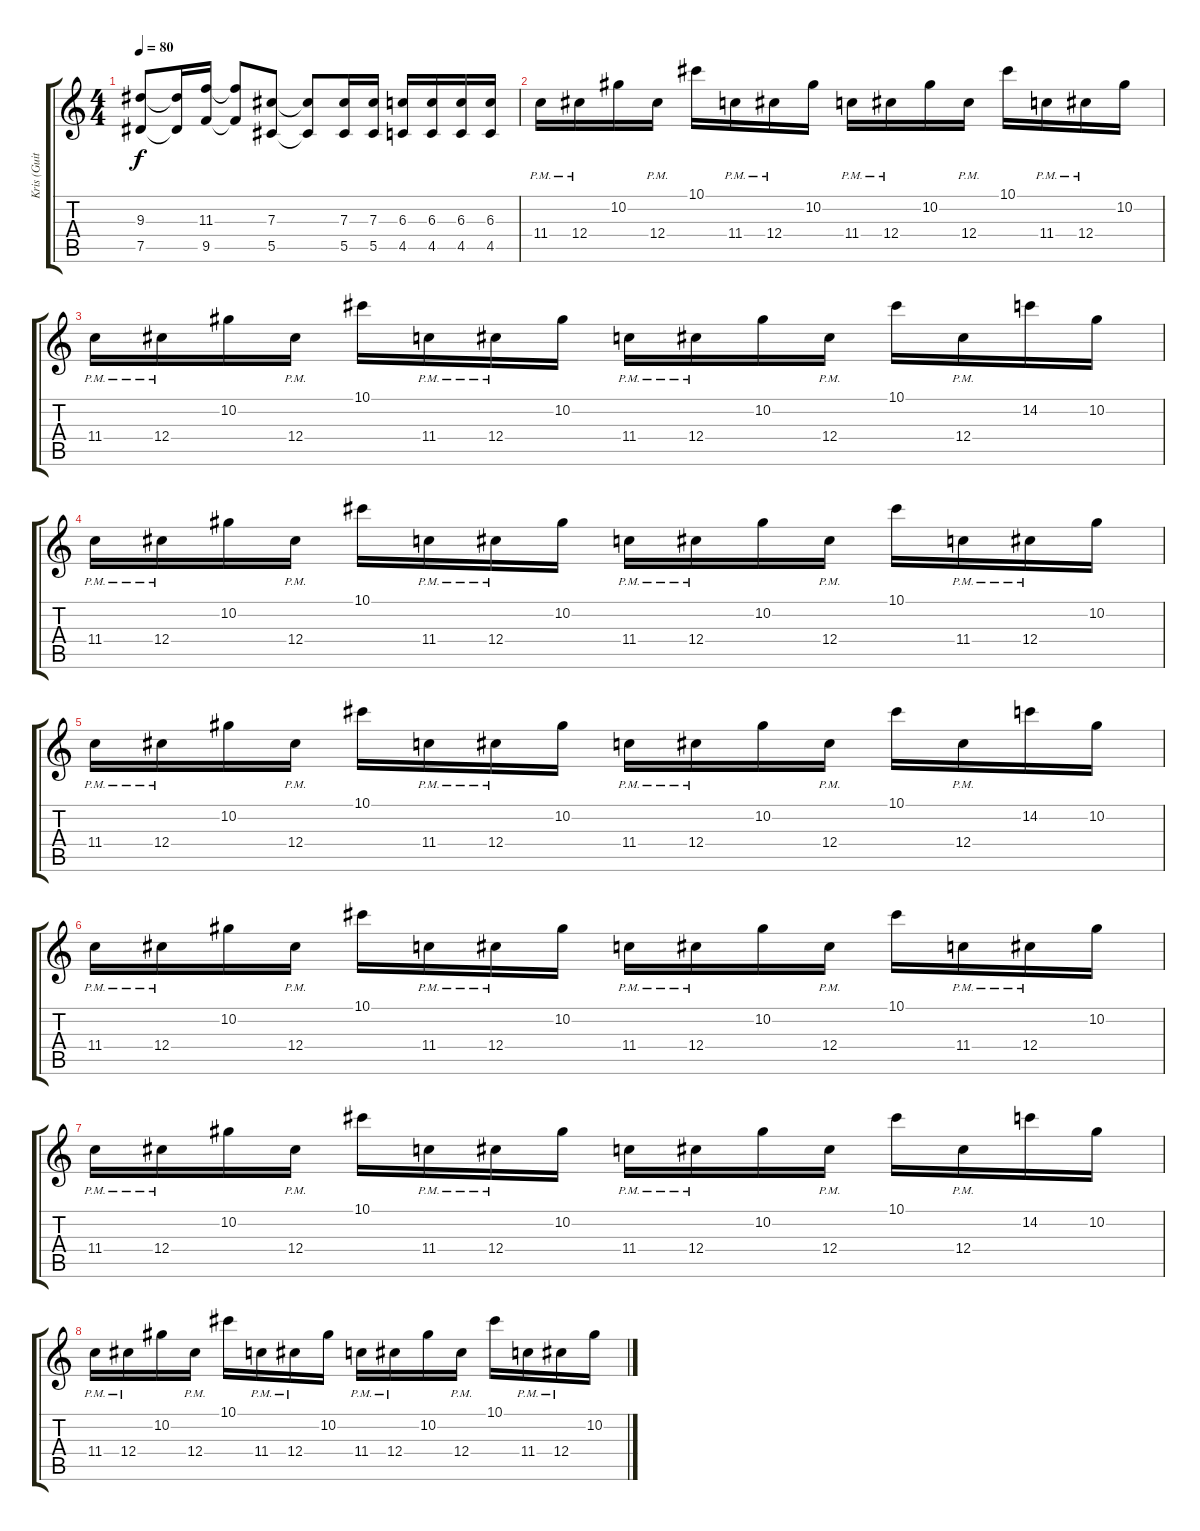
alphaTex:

\track ("Kris (Guitar 2)" "Kris (Guit") {instrument distortionguitar}
\staff {score tabs}
\tuning (Eb4 Bb3 Gb3 Db3 Ab2 Db2) {hide}
\ts (4 4)
\tempo 80
\clef g2
\ks c
(9.3 7.5).8{dy f} (9.3{t} 7.5{t}).16 (11.3 9.5).16 (11.3{t} 9.5{t}).8 (7.3 5.5).8 (7.3{t} 5.5{t}).8 (7.3 5.5).16 (7.3 5.5).16 (6.3 4.5).16 (6.3 4.5).16 (6.3 4.5).16 (6.3 4.5).16 |
11.4{pm}.16{volume 13} 12.4{pm}.16 10.2.16 12.4{pm}.16 10.1.16 11.4{pm}.16 12.4{pm}.16 10.2.16 11.4{pm}.16 12.4{pm}.16 10.2.16 12.4{pm}.16 10.1.16 11.4{pm}.16 12.4{pm}.16 10.2.16 |
11.4{pm}.16 12.4{pm}.16 10.2.16 12.4{pm}.16 10.1.16 11.4{pm}.16 12.4{pm}.16 10.2.16 11.4{pm}.16 12.4{pm}.16 10.2.16 12.4{pm}.16 10.1.16 12.4{pm}.16 14.2.16 10.2.16 |
11.4{pm}.16 12.4{pm}.16 10.2.16 12.4{pm}.16 10.1.16 11.4{pm}.16 12.4{pm}.16 10.2.16 11.4{pm}.16 12.4{pm}.16 10.2.16 12.4{pm}.16 10.1.16 11.4{pm}.16 12.4{pm}.16 10.2.16 |
11.4{pm}.16 12.4{pm}.16 10.2.16 12.4{pm}.16 10.1.16 11.4{pm}.16 12.4{pm}.16 10.2.16 11.4{pm}.16 12.4{pm}.16 10.2.16 12.4{pm}.16 10.1.16 12.4{pm}.16 14.2.16 10.2.16 |
11.4{pm}.16 12.4{pm}.16 10.2.16 12.4{pm}.16 10.1.16 11.4{pm}.16 12.4{pm}.16 10.2.16 11.4{pm}.16 12.4{pm}.16 10.2.16 12.4{pm}.16 10.1.16 11.4{pm}.16 12.4{pm}.16 10.2.16 |
11.4{pm}.16 12.4{pm}.16 10.2.16 12.4{pm}.16 10.1.16 11.4{pm}.16 12.4{pm}.16 10.2.16 11.4{pm}.16 12.4{pm}.16 10.2.16 12.4{pm}.16 10.1.16 12.4{pm}.16 14.2.16 10.2.16 |
11.4{pm}.16 12.4{pm}.16 10.2.16 12.4{pm}.16 10.1.16 11.4{pm}.16 12.4{pm}.16 10.2.16 11.4{pm}.16 12.4{pm}.16 10.2.16 12.4{pm}.16 10.1.16 11.4{pm}.16 12.4{pm}.16 10.2.16
